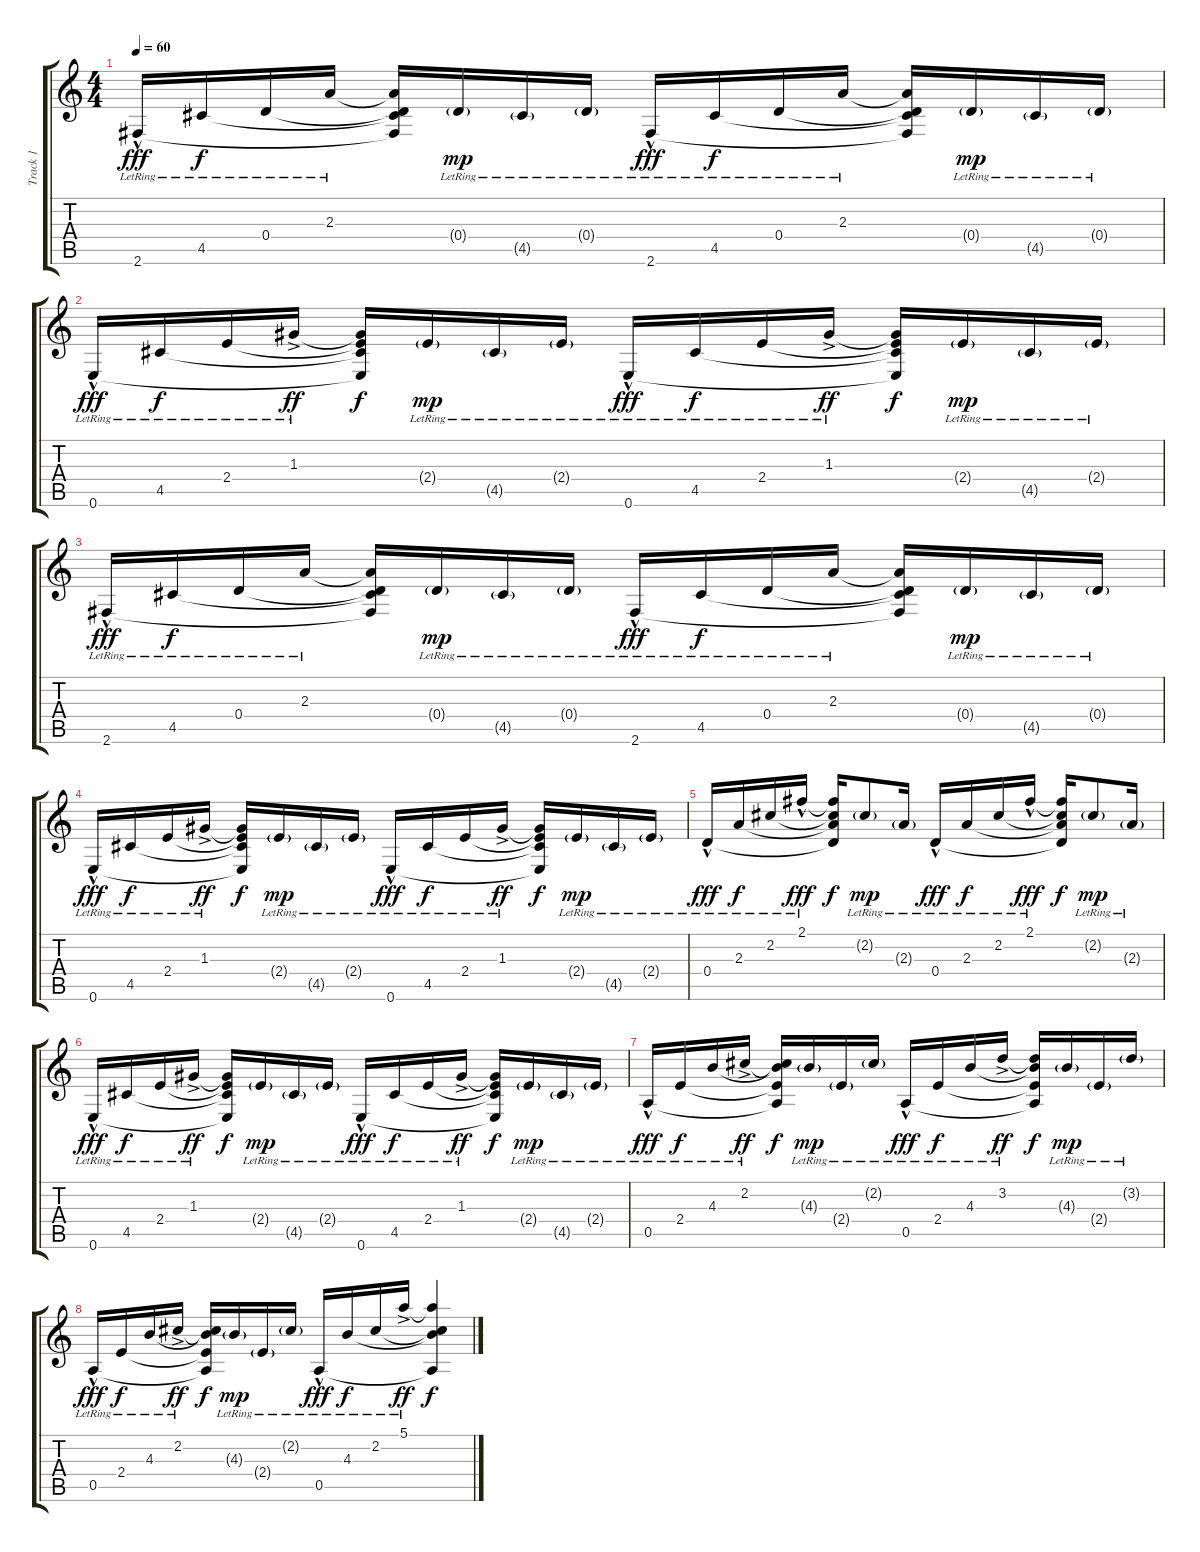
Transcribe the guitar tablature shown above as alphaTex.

\track ("Track 1" "Track 1") {instrument electricguitarjazz}
\staff {score tabs}
\tuning (E4 B3 G3 D3 A2 E2) {hide}
\ts (4 4)
\tempo 60
\clef g2
\ks c
2.6{hac lr}.16{dy fff} 4.5{lr}.16{dy f} 0.4{lr}.16 2.3{lr}.16 (2.3{t} 0.4{t} 4.5{t} 2.6{t}).16 0.4{g lr}.16{dy mp} 4.5{g lr}.16 0.4{g lr}.16 2.6{hac lr}.16{dy fff} 4.5{lr}.16{dy f} 0.4{lr}.16 2.3{lr}.16 (2.3{t} 0.4{t} 4.5{t} 2.6{t}).16 0.4{g lr}.16{dy mp} 4.5{g lr}.16 0.4{g lr}.16 |
0.6{hac lr}.16{dy fff} 4.5{lr}.16{dy f} 2.4{lr}.16 1.3{ac lr}.16{dy ff} (1.3{t} 2.4{t} 4.5{t} 0.6{t}).16{dy f} 2.4{g lr}.16{dy mp} 4.5{g lr}.16 2.4{g lr}.16 0.6{hac lr}.16{dy fff} 4.5{lr}.16{dy f} 2.4{lr}.16 1.3{ac lr}.16{dy ff} (1.3{t} 2.4{t} 4.5{t} 0.6{t}).16{dy f} 2.4{g lr}.16{dy mp} 4.5{g lr}.16 2.4{g lr}.16 |
2.6{hac lr}.16{dy fff} 4.5{lr}.16{dy f} 0.4{lr}.16 2.3{lr}.16 (2.3{t} 0.4{t} 4.5{t} 2.6{t}).16 0.4{g lr}.16{dy mp} 4.5{g lr}.16 0.4{g lr}.16 2.6{hac lr}.16{dy fff} 4.5{lr}.16{dy f} 0.4{lr}.16 2.3{lr}.16 (2.3{t} 0.4{t} 4.5{t} 2.6{t}).16 0.4{g lr}.16{dy mp} 4.5{g lr}.16 0.4{g lr}.16 |
0.6{hac lr}.16{dy fff} 4.5{lr}.16{dy f} 2.4{lr}.16 1.3{ac lr}.16{dy ff} (1.3{t} 2.4{t} 4.5{t} 0.6{t}).16{dy f} 2.4{g lr}.16{dy mp} 4.5{g lr}.16 2.4{g lr}.16 0.6{hac lr}.16{dy fff} 4.5{lr}.16{dy f} 2.4{lr}.16 1.3{ac lr}.16{dy ff} (1.3{t} 2.4{t} 4.5{t} 0.6{t}).16{dy f} 2.4{g lr}.16{dy mp} 4.5{g lr}.16 2.4{g lr}.16 |
0.4{hac lr}.16{dy fff} 2.3{lr}.16{dy f} 2.2{lr}.16 2.1{hac lr}.16{dy fff} (2.1{t} 2.2{t} 2.3{t} 0.4{t}).16{dy f} 2.2{g lr}.8{dy mp} 2.3{g lr}.16 0.4{hac lr}.16{dy fff} 2.3{lr}.16{dy f} 2.2{lr}.16 2.1{hac lr}.16{dy fff} (2.1{t} 2.2{t} 2.3{t} 0.4{t}).16{dy f} 2.2{g lr}.8{dy mp} 2.3{g lr}.16 |
0.6{hac lr}.16{dy fff} 4.5{lr}.16{dy f} 2.4{lr}.16 1.3{ac lr}.16{dy ff} (1.3{t} 2.4{t} 4.5{t} 0.6{t}).16{dy f} 2.4{g lr}.16{dy mp} 4.5{g lr}.16 2.4{g lr}.16 0.6{hac lr}.16{dy fff} 4.5{lr}.16{dy f} 2.4{lr}.16 1.3{ac lr}.16{dy ff} (1.3{t} 2.4{t} 4.5{t} 0.6{t}).16{dy f} 2.4{g lr}.16{dy mp} 4.5{g lr}.16 2.4{g lr}.16 |
0.5{hac lr}.16{dy fff} 2.4{lr}.16{dy f} 4.3{lr}.16 2.2{ac lr}.16{dy ff} (2.2{t} 4.3{t} 2.4{t} 0.5{t}).16{dy f} 4.3{g lr}.16{dy mp} 2.4{g lr}.16 2.2{g lr}.16 0.5{hac lr}.16{dy fff} 2.4{lr}.16{dy f} 4.3{lr}.16 3.2{ac lr}.16{dy ff} (3.2{t} 4.3{t} 2.4{t} 0.5{t}).16{dy f} 4.3{g lr}.16{dy mp} 2.4{g lr}.16 3.2{g lr}.16 |
0.5{hac lr}.16{dy fff} 2.4{lr}.16{dy f} 4.3{lr}.16 2.2{ac lr}.16{dy ff} (2.2{t} 4.3{t} 2.4{t} 0.5{t}).16{dy f} 4.3{g lr}.16{dy mp} 2.4{g lr}.16 2.2{g lr}.16 0.5{hac lr}.16{dy fff} 4.3{lr}.16{dy f} 2.2{lr}.16 5.1{ac lr}.16{dy ff} (5.1{t} 2.2{t} 4.3{t} 0.5{t}).4{dy f}
